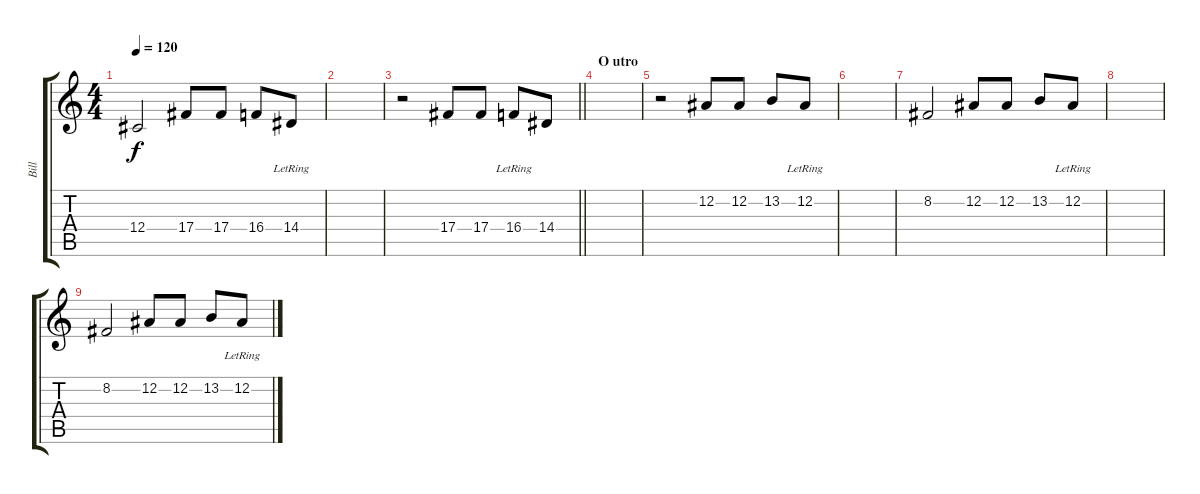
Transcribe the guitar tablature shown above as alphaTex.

\track ("Bill" "Bill") {instrument violin}
\staff {score tabs}
\tuning (Eb4 Bb3 Gb3 Db3 Ab2 Eb2) {hide}
\ts (4 4)
\tempo 120
\clef g2
\ks c
12.4{t}.2{dy f} 17.4.8 17.4.8 16.4.8 14.4{lr}.8 |
|
\barLineRight lightlight
r.2 17.4.8 17.4.8 16.4{lr}.8 14.4.8 |
\section ("" "O utro")
|
r.2 12.2.8 12.2.8 13.2.8 12.2{lr}.8 |
|
8.2.2 12.2.8 12.2.8 13.2.8 12.2{lr}.8 |
|
8.2.2 12.2.8 12.2.8 13.2.8 12.2{lr}.8
